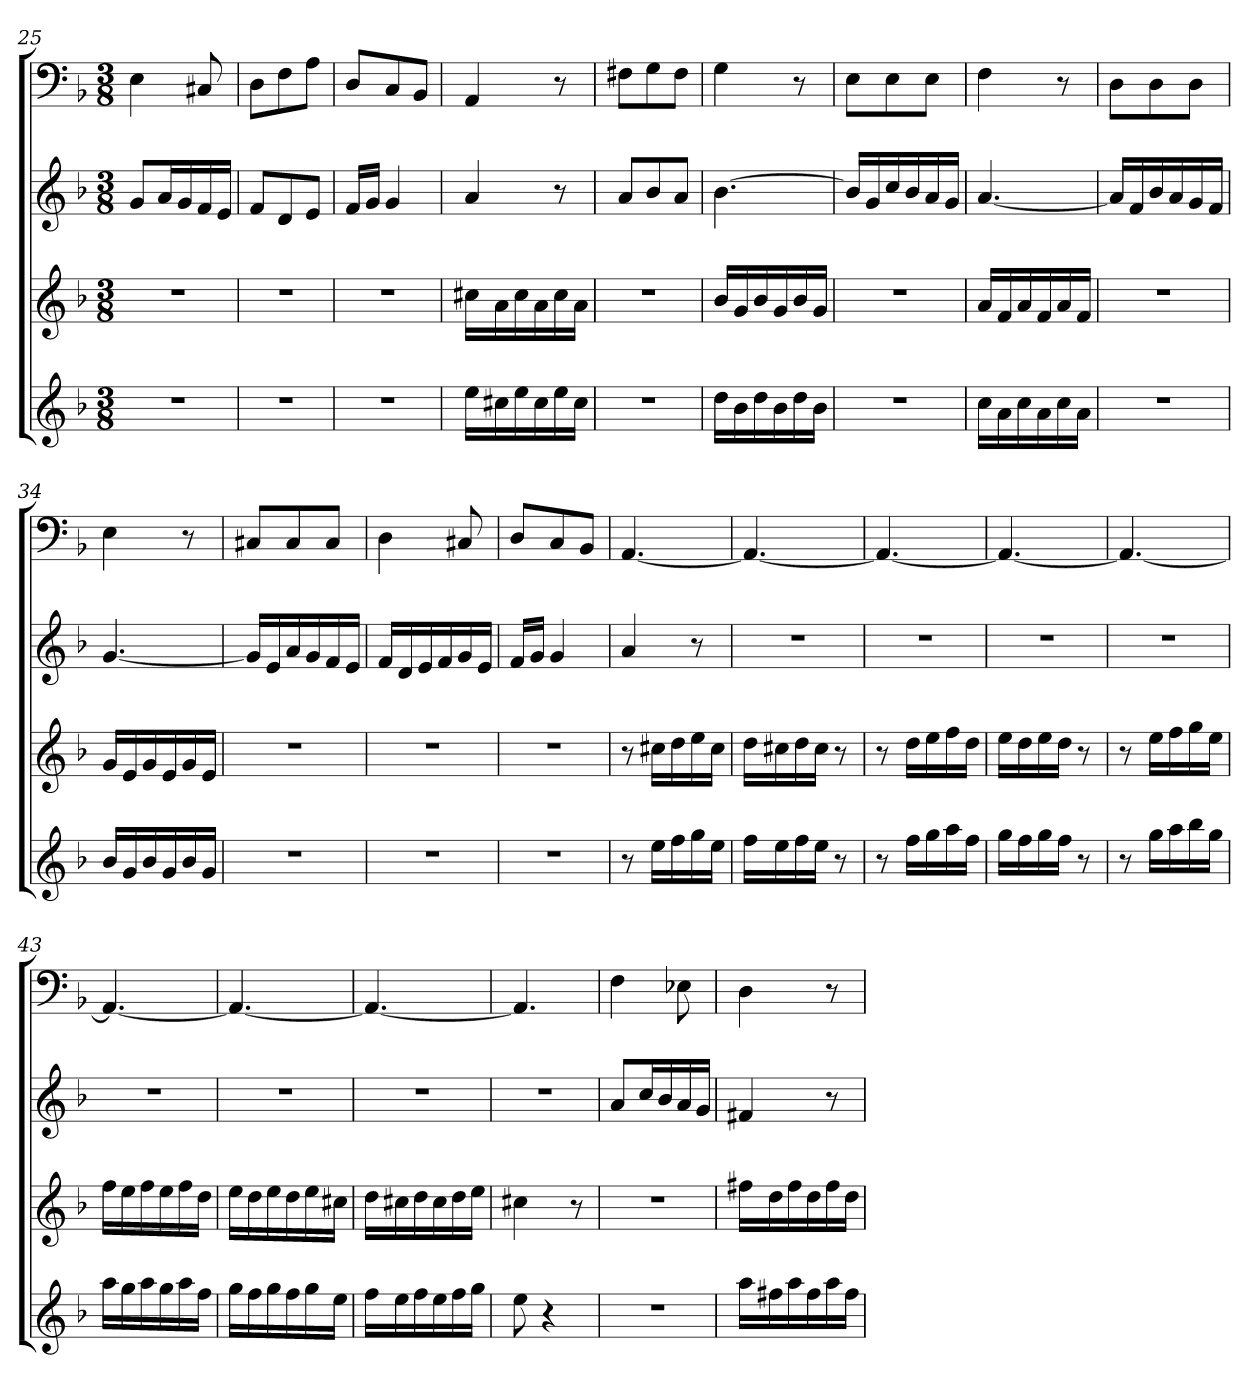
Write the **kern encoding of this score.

**kern	**kern	**kern	**kern
*part4	*part3	*part2	*part1
*staff4	*staff3	*staff2	*staff1
*	*	*	*clefF4
*k[b-]	*k[b-]	*k[b-]	*k[b-]
*d:	*d:	*d:	*d:
*M3/8	*M3/8	*M3/8	*M3/8
=25	=25	=25	=25
4.r	4.r	8gL	4E
.	.	16aL	.
.	.	16g	.
.	.	16f	8C#X
.	.	16eJJ	.
=26	=26	=26	=26
4.r	4.r	8fL	8D\L
.	.	8d	8F\
.	.	8eJ	8A\J
=27	=27	=27	=27
4.r	4.r	16fLL	8D/L
.	.	16gJJ	.
.	.	4g	8C/
.	.	.	8BB-/J
=28	=28	=28	=28
16eeLL	16cc#XLL	4a	4AA
16cc#X	16a	.	.
16ee	16cc#	.	.
16cc#	16a	.	.
16ee	16cc#	8r	8r
16cc#JJ	16aJJ	.	.
=29	=29	=29	=29
4.r	4.r	8aL	8F#X\L
.	.	8b-	8G\
.	.	8aJ	8F#\J
=30	=30	=30	=30
16ddLL	16b-LL	[4.b-	4G
16b-	16g	.	.
16dd	16b-	.	.
16b-	16g	.	.
16dd	16b-	.	8r
16b-JJ	16gJJ	.	.
=31	=31	=31	=31
4.r	4.r	16b-LL]	8E\L
.	.	16g	.
.	.	16cc	8E\
.	.	16b-	.
.	.	16a	8E\J
.	.	16gJJ	.
=32	=32	=32	=32
16ccLL	16aLL	[4.a	4F
16a	16f	.	.
16cc	16a	.	.
16a	16f	.	.
16cc	16a	.	8r
16aJJ	16fJJ	.	.
=33	=33	=33	=33
4.r	4.r	16aLL]	8D\L
.	.	16f	.
.	.	16b-	8D\
.	.	16a	.
.	.	16g	8D\J
.	.	16fJJ	.
=34	=34	=34	=34
16b-LL	16gLL	[4.g	4E
16g	16e	.	.
16b-	16g	.	.
16g	16e	.	.
16b-	16g	.	8r
16gJJ	16eJJ	.	.
=35	=35	=35	=35
4.r	4.r	16gLL]	8C#X/L
.	.	16e	.
.	.	16a	8C#/
.	.	16g	.
.	.	16f	8C#/J
.	.	16eJJ	.
=36	=36	=36	=36
4.r	4.r	16fLL	4D
.	.	16d	.
.	.	16e	.
.	.	16f	.
.	.	16g	8C#X
.	.	16eJJ	.
=37	=37	=37	=37
4.r	4.r	16fLL	8D/L
.	.	16gJJ	.
.	.	4g	8C/
.	.	.	8BB-/J
=38	=38	=38	=38
8r	8r	4a	[4.AA
16eeLL	16cc#XLL	.	.
16ff	16dd	.	.
16gg	16ee	8r	.
16eeJJ	16cc#JJ	.	.
=39	=39	=39	=39
16ffLL	16ddLL	4.r	4.AA_
16ee	16cc#X	.	.
16ff	16dd	.	.
16eeJJ	16cc#JJ	.	.
8r	8r	.	.
=40	=40	=40	=40
8r	8r	4.r	4.AA_
16ffLL	16ddLL	.	.
16gg	16ee	.	.
16aa	16ff	.	.
16ffJJ	16ddJJ	.	.
=41	=41	=41	=41
16ggLL	16eeLL	4.r	4.AA_
16ff	16dd	.	.
16gg	16ee	.	.
16ffJJ	16ddJJ	.	.
8r	8r	.	.
=42	=42	=42	=42
8r	8r	4.r	4.AA_
16ggLL	16eeLL	.	.
16aa	16ff	.	.
16bb-	16gg	.	.
16ggJJ	16eeJJ	.	.
=43	=43	=43	=43
16aaLL	16ffLL	4.r	4.AA_
16gg	16ee	.	.
16aa	16ff	.	.
16gg	16ee	.	.
16aa	16ff	.	.
16ffJJ	16ddJJ	.	.
=44	=44	=44	=44
16ggLL	16eeLL	4.r	4.AA_
16ff	16dd	.	.
16gg	16ee	.	.
16ff	16dd	.	.
16gg	16ee	.	.
16eeJJ	16cc#XJJ	.	.
=45	=45	=45	=45
16ffLL	16ddLL	4.r	4.AA_
16ee	16cc#X	.	.
16ff	16dd	.	.
16ee	16cc#	.	.
16ff	16dd	.	.
16ggJJ	16eeJJ	.	.
=46	=46	=46	=46
8ee	4cc#X	4.r	4.AA]
4r	.	.	.
.	8r	.	.
=47	=47	=47	=47
4.r	4.r	8aL	4F
.	.	16ccL	.
.	.	16b-	.
.	.	16a	8E-X
.	.	16gJJ	.
=48	=48	=48	=48
16aaLL	16ff#XLL	4f#X	4D
16ff#X	16dd	.	.
16aa	16ff#	.	.
16ff#	16dd	.	.
16aa	16ff#	8r	8r
16ff#JJ	16ddJJ	.	.
=	=	=	=
*-	*-	*-	*-
